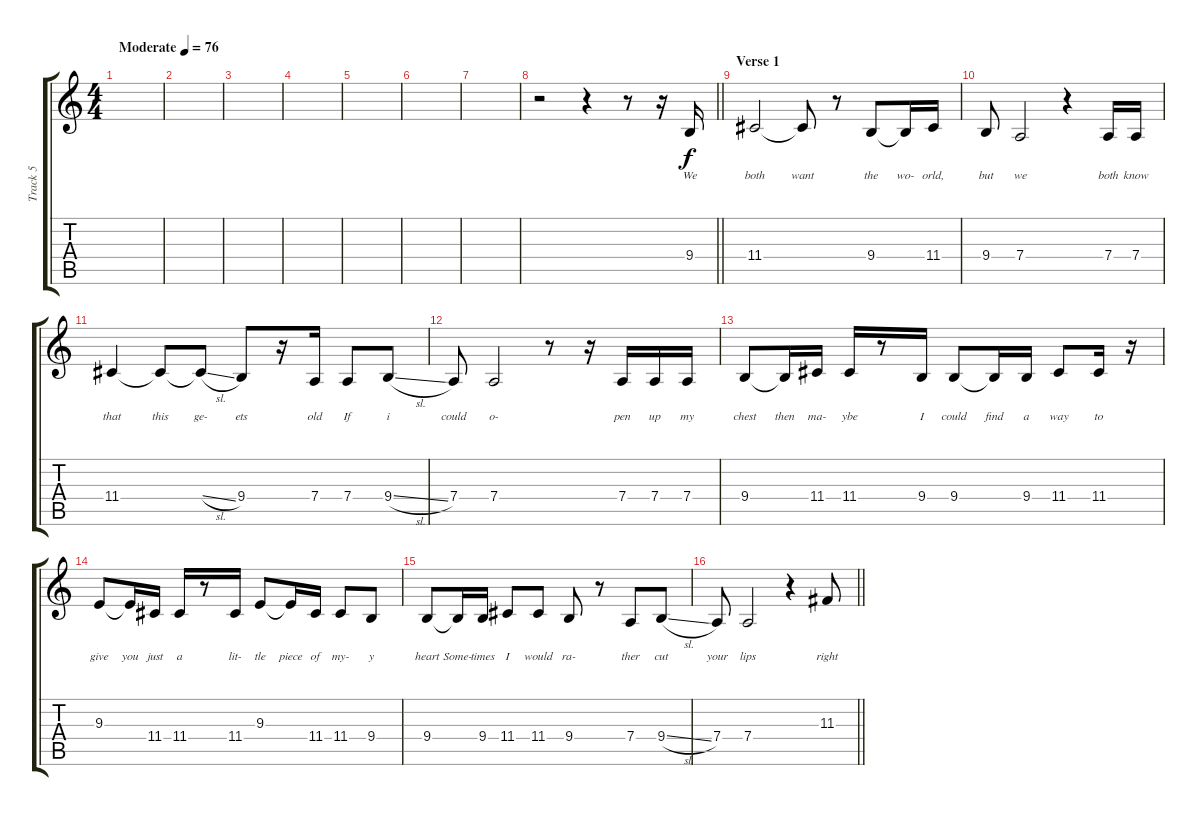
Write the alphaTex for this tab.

\track ("Track 5" "Track 5") {instrument violin}
\staff {score tabs}
\tuning (E4 B3 G3 D3 A2 D2) {hide}
\ts (4 4)
\tempo (76 "Moderate")
\clef g2
\ks c
|
|
|
|
|
|
|
\barLineRight lightlight
r.2 r.4 r.8 r.16 9.4.16{lyrics (0 "We") lyrics (1 "") lyrics (2 "") lyrics (3 "") lyrics (4 "")} |
\section ("" "Verse 1")
11.4.2{lyrics (0 "both") lyrics (1 "") lyrics (2 "") lyrics (3 "") lyrics (4 "")} 11.4{t}.8{lyrics (0 "want") lyrics (1 "") lyrics (2 "") lyrics (3 "") lyrics (4 "")} r.8 9.4.8{lyrics (0 "the") lyrics (1 "") lyrics (2 "") lyrics (3 "") lyrics (4 "")} 9.4{t}.16{lyrics (0 "wo-") lyrics (1 "") lyrics (2 "") lyrics (3 "") lyrics (4 "")} 11.4.16{lyrics (0 "orld,") lyrics (1 "") lyrics (2 "") lyrics (3 "") lyrics (4 "")} |
9.4.8{lyrics (0 "but") lyrics (1 "") lyrics (2 "") lyrics (3 "") lyrics (4 "")} 7.4.2{lyrics (0 "we") lyrics (1 "") lyrics (2 "") lyrics (3 "") lyrics (4 "")} r.4 7.4.16{lyrics (0 "both") lyrics (1 "") lyrics (2 "") lyrics (3 "") lyrics (4 "")} 7.4.16{lyrics (0 "know") lyrics (1 "") lyrics (2 "") lyrics (3 "") lyrics (4 "")} |
11.4.4{lyrics (0 "that") lyrics (1 "") lyrics (2 "") lyrics (3 "") lyrics (4 "")} 11.4{t}.8{lyrics (0 "this") lyrics (1 "") lyrics (2 "") lyrics (3 "") lyrics (4 "")} 11.4{sl t}.8{lyrics (0 "ge-") lyrics (1 "") lyrics (2 "") lyrics (3 "") lyrics (4 "")} 9.4.8{lyrics (0 "ets") lyrics (1 "") lyrics (2 "") lyrics (3 "") lyrics (4 "")} r.16 7.4.16{lyrics (0 "old") lyrics (1 "") lyrics (2 "") lyrics (3 "") lyrics (4 "")} 7.4.8{lyrics (0 "If") lyrics (1 "") lyrics (2 "") lyrics (3 "") lyrics (4 "")} 9.4{sl}.8{lyrics (0 "i") lyrics (1 "") lyrics (2 "") lyrics (3 "") lyrics (4 "")} |
7.4.8{lyrics (0 "could") lyrics (1 "") lyrics (2 "") lyrics (3 "") lyrics (4 "")} 7.4.2{lyrics (0 "o-") lyrics (1 "") lyrics (2 "") lyrics (3 "") lyrics (4 "")} r.8 r.16 7.4.16{lyrics (0 "pen") lyrics (1 "") lyrics (2 "") lyrics (3 "") lyrics (4 "")} 7.4.16{lyrics (0 "up") lyrics (1 "") lyrics (2 "") lyrics (3 "") lyrics (4 "")} 7.4.16{lyrics (0 "my") lyrics (1 "") lyrics (2 "") lyrics (3 "") lyrics (4 "")} |
9.4.8{lyrics (0 "chest") lyrics (1 "") lyrics (2 "") lyrics (3 "") lyrics (4 "")} 9.4{t}.16{lyrics (0 "then") lyrics (1 "") lyrics (2 "") lyrics (3 "") lyrics (4 "")} 11.4.16{lyrics (0 "ma-") lyrics (1 "") lyrics (2 "") lyrics (3 "") lyrics (4 "")} 11.4.16{lyrics (0 "ybe") lyrics (1 "") lyrics (2 "") lyrics (3 "") lyrics (4 "")} r.8 9.4.16{lyrics (0 "I") lyrics (1 "") lyrics (2 "") lyrics (3 "") lyrics (4 "")} 9.4.8{lyrics (0 "could") lyrics (1 "") lyrics (2 "") lyrics (3 "") lyrics (4 "")} 9.4{t}.16{lyrics (0 "find") lyrics (1 "") lyrics (2 "") lyrics (3 "") lyrics (4 "")} 9.4.16{lyrics (0 "a") lyrics (1 "") lyrics (2 "") lyrics (3 "") lyrics (4 "")} 11.4.8{lyrics (0 "way") lyrics (1 "") lyrics (2 "") lyrics (3 "") lyrics (4 "")} 11.4.16{lyrics (0 "to") lyrics (1 "") lyrics (2 "") lyrics (3 "") lyrics (4 "")} r.16 |
9.3.8{lyrics (0 "give") lyrics (1 "") lyrics (2 "") lyrics (3 "") lyrics (4 "")} 9.3{t}.16{lyrics (0 "you") lyrics (1 "") lyrics (2 "") lyrics (3 "") lyrics (4 "")} 11.4.16{lyrics (0 "just") lyrics (1 "") lyrics (2 "") lyrics (3 "") lyrics (4 "")} 11.4.16{lyrics (0 "a") lyrics (1 "") lyrics (2 "") lyrics (3 "") lyrics (4 "")} r.8 11.4.16{lyrics (0 "lit-") lyrics (1 "") lyrics (2 "") lyrics (3 "") lyrics (4 "")} 9.3.8{lyrics (0 "tle") lyrics (1 "") lyrics (2 "") lyrics (3 "") lyrics (4 "")} 9.3{t}.16{lyrics (0 "piece") lyrics (1 "") lyrics (2 "") lyrics (3 "") lyrics (4 "")} 11.4.16{lyrics (0 "of") lyrics (1 "") lyrics (2 "") lyrics (3 "") lyrics (4 "")} 11.4.8{lyrics (0 "my-") lyrics (1 "") lyrics (2 "") lyrics (3 "") lyrics (4 "")} 9.4.8{lyrics (0 "y") lyrics (1 "") lyrics (2 "") lyrics (3 "") lyrics (4 "")} |
9.4.8{lyrics (0 "heart") lyrics (1 "") lyrics (2 "") lyrics (3 "") lyrics (4 "")} 9.4{t}.16{lyrics (0 "Some-") lyrics (1 "") lyrics (2 "") lyrics (3 "") lyrics (4 "")} 9.4.16{lyrics (0 "times") lyrics (1 "") lyrics (2 "") lyrics (3 "") lyrics (4 "")} 11.4.8{lyrics (0 "I") lyrics (1 "") lyrics (2 "") lyrics (3 "") lyrics (4 "")} 11.4.8{lyrics (0 "would") lyrics (1 "") lyrics (2 "") lyrics (3 "") lyrics (4 "")} 9.4.8{lyrics (0 "ra-") lyrics (1 "") lyrics (2 "") lyrics (3 "") lyrics (4 "")} r.8 7.4.8{lyrics (0 "ther") lyrics (1 "") lyrics (2 "") lyrics (3 "") lyrics (4 "")} 9.4{sl}.8{lyrics (0 "cut") lyrics (1 "") lyrics (2 "") lyrics (3 "") lyrics (4 "")} |
\barLineRight lightlight
7.4.8{lyrics (0 "your") lyrics (1 "") lyrics (2 "") lyrics (3 "") lyrics (4 "")} 7.4.2{lyrics (0 "lips") lyrics (1 "") lyrics (2 "") lyrics (3 "") lyrics (4 "")} r.4 11.3.8{lyrics (0 "right") lyrics (1 "") lyrics (2 "") lyrics (3 "") lyrics (4 "")}
